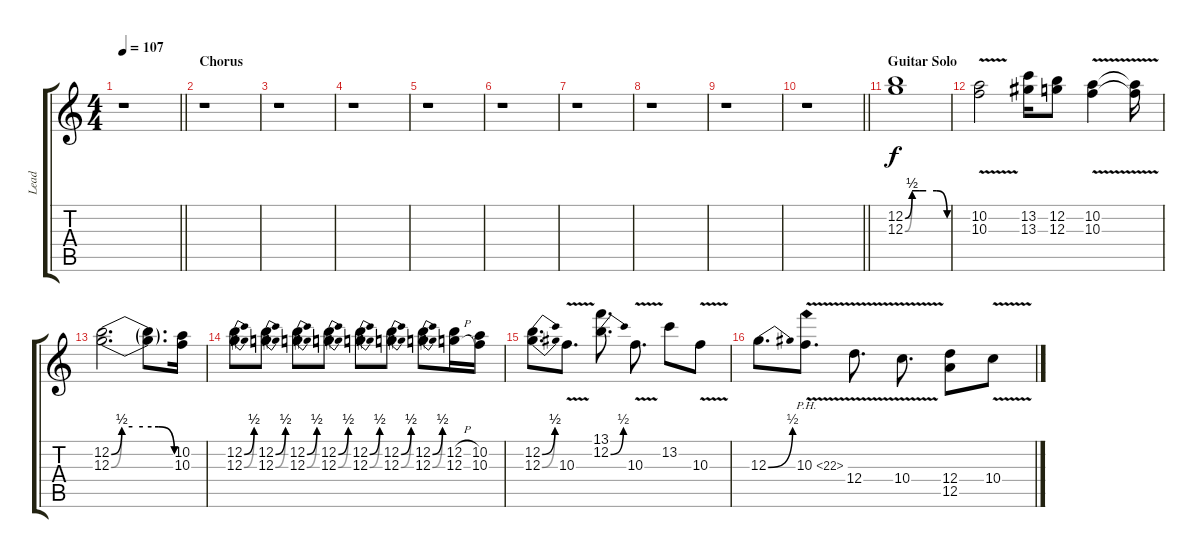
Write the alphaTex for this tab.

\track ("Lead" "Lead") {instrument distortionguitar}
\staff {score tabs}
\tuning (E4 B3 G3 D3 A2 D2) {hide}
\ts (4 4)
\tempo 107
\clef g2
\barLineRight lightlight
\ks c
r.1{dy f} |
\section ("" "Chorus")
r.1 |
r.1 |
r.1 |
r.1 |
r.1 |
r.1 |
r.1 |
r.1 |
\barLineRight lightlight
r.1 |
\section ("" "Guitar Solo")
(12.2{be (custom 0 0 10 2 20 2 30 2 45 2 60 0)} 12.3{be (custom 0 0 10 2 20 2 30 2 45 2 60 0)}).1 |
(10.2{v} 10.3{v}).2 (13.2 13.3).16 (12.2 12.3).8 (10.2{v} 10.3{v}).4 (10.2{t} 10.3{t}).16 |
(12.2{be (custom 0 0 10 2 20 2 30 2 45 2 60 0)} 12.3{be (custom 0 0 10 2 20 2 30 2 45 2 60 0)}).2{d} (12.2{t} 12.3{t}).8{d} (10.2 10.3).16 |
(12.2{be (bend 0 0 60 2)} 12.3{be (bend 0 0 60 2)}).8 (12.2{be (bend 0 0 60 2)} 12.3{be (bend 0 0 60 2)}).8 (12.2{be (bend 0 0 60 2)} 12.3{be (bend 0 0 60 2)}).8 (12.2{be (bend 0 0 60 2)} 12.3{be (bend 0 0 60 2)}).8 (12.2{be (bend 0 0 60 2)} 12.3{be (bend 0 0 60 2)}).8 (12.2{be (bend 0 0 60 2)} 12.3{be (bend 0 0 60 2)}).8 (12.2{be (bend 0 0 60 2)} 12.3{be (bend 0 0 60 2)}).8 (12.2{h} 12.3{h}).16 (10.2 10.3).16 |
(12.2{be (bend 0 0 60 2)} 12.3{be (bend 0 0 60 2)}).8{d} 10.3{v}.8{d} (13.1 12.2{be (bend 0 0 60 2)}).8{d} 10.3{v}.8{d} 13.2.8 10.3{v}.8 |
12.3{be (bend 0 0 60 2)}.8{d} 10.3{ph 12 v}.8{d} 12.4{v}.8{d} 10.4{v}.8{d} (12.4 12.5).8 10.4{v}.8
